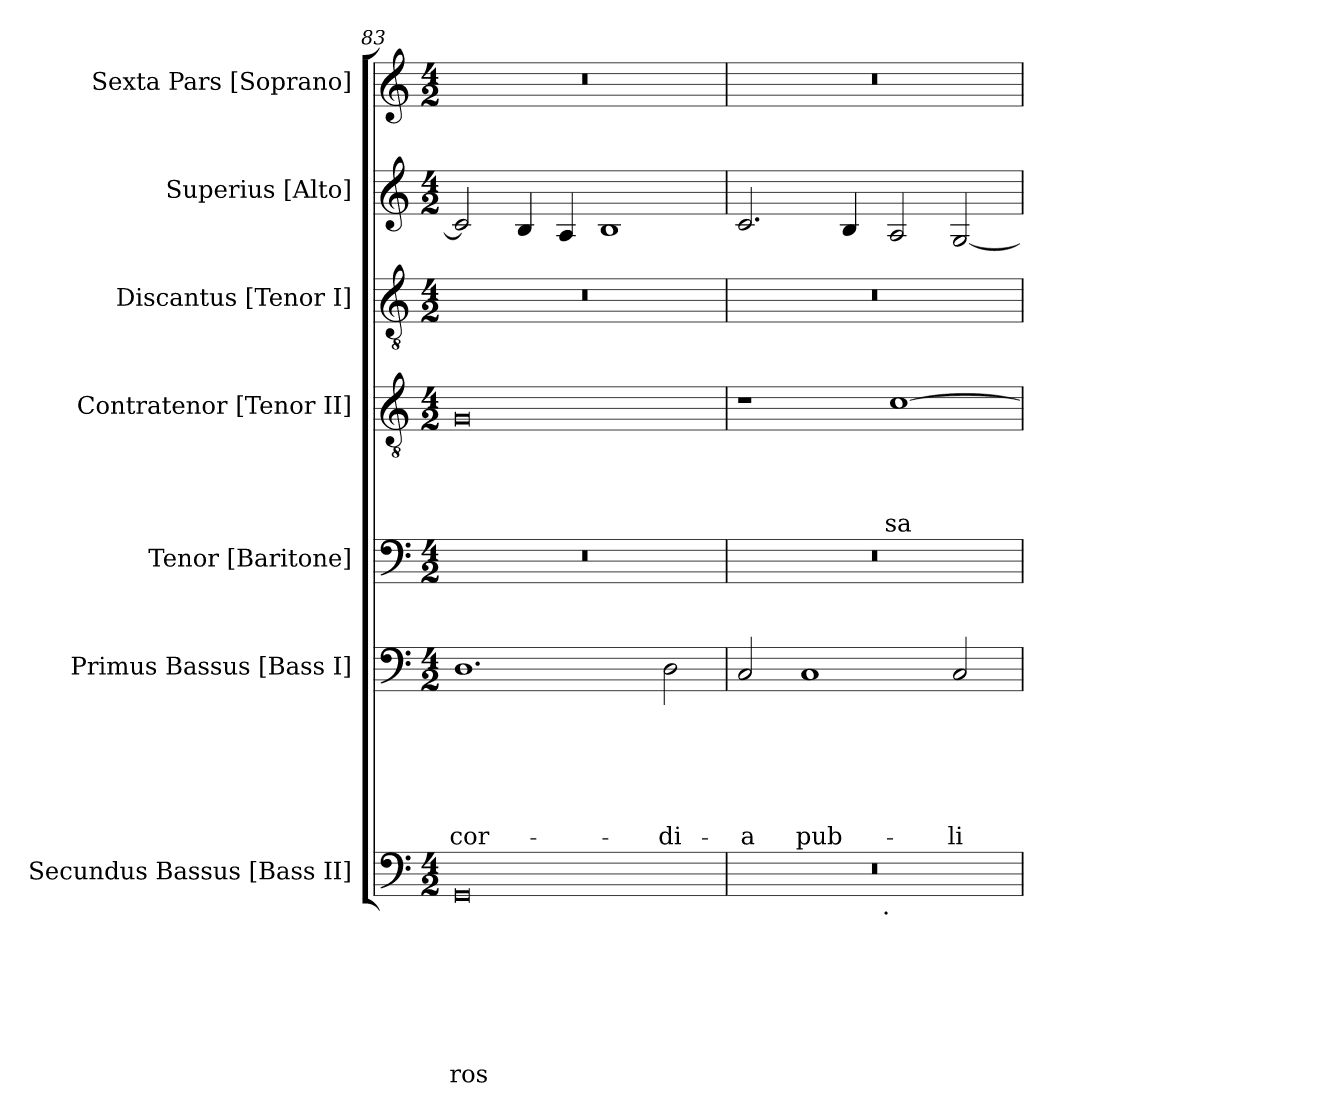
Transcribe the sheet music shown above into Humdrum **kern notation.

**kern	**text	**text	**text	**text	**text	**text	**text	**kern	**text	**text	**text	**text	**text	**text	**kern	**kern	**text	**text	**text	**text	**kern	**kern	**kern
*part7	*part7	*part7	*part7	*part7	*part7	*part7	*part7	*part6	*part6	*part6	*part6	*part6	*part6	*part6	*part5	*part4	*part4	*part4	*part4	*part4	*part3	*part2	*part1
*staff7	*staff7	*staff7	*staff7	*staff7	*staff7	*staff7	*staff7	*staff6	*staff6	*staff6	*staff6	*staff6	*staff6	*staff6	*staff5	*staff4	*staff4	*staff4	*staff4	*staff4	*staff3	*staff2	*staff1
*I"Secundus Bassus [Bass II]	*	*	*	*	*	*	*	*I"Primus Bassus [Bass I]	*	*	*	*	*	*	*I"Tenor [Baritone]	*I"Contratenor [Tenor II]	*	*	*	*	*I"Discantus [Tenor I]	*I"Superius [Alto]	*I"Sexta Pars [Soprano]
*I'B II	*	*	*	*	*	*	*	*I'B I	*	*	*	*	*	*	*I'Bar	*I'T II	*	*	*	*	*I'T I	*I'A	*I'S
*clefF4	*	*	*	*	*	*	*	*clefF4	*	*	*	*	*	*	*clefF4	*clefGv2	*	*	*	*	*clefGv2	*clefG2	*clefG2
*k[]	*	*	*	*	*	*	*	*k[]	*	*	*	*	*	*	*k[]	*k[]	*	*	*	*	*k[]	*k[]	*k[]
*C:	*	*	*	*	*	*	*	*C:	*	*	*	*	*	*	*C:	*C:	*	*	*	*	*C:	*C:	*C:
*M4/2	*	*	*	*	*	*	*	*M4/2	*	*	*	*	*	*	*M4/2	*M4/2	*	*	*	*	*M4/2	*M4/2	*M4/2
=83	=83	=83	=83	=83	=83	=83	=83	=83	=83	=83	=83	=83	=83	=83	=83	=83	=83	=83	=83	=83	=83	=83	=83
!	!	!	!	!	!	!	!LO:LY:b:rj	!	!	!	!	!	!	!LO:LY:b	!	!	!	!	!	!	!	!	!
0GG	.	.	.	.	.	.	-ros	1.D	.	.	.	.	.	-cor-	0r	0G	.	.	.	.	0r	2c/]	0r
.	.	.	.	.	.	.	.	.	.	.	.	.	.	.	.	.	.	.	.	.	.	4B/	.
.	.	.	.	.	.	.	.	.	.	.	.	.	.	.	.	.	.	.	.	.	.	4A/	.
.	.	.	.	.	.	.	.	.	.	.	.	.	.	.	.	.	.	.	.	.	.	1B	.
!	!	!	!	!	!	!	!	!	!	!	!	!	!	!LO:LY:b	!	!	!	!	!	!	!	!	!
.	.	.	.	.	.	.	.	2D\	.	.	.	.	.	-di-	.	.	.	.	.	.	.	.	.
=84	=84	=84	=84	=84	=84	=84	=84	=84	=84	=84	=84	=84	=84	=84	=84	=84	=84	=84	=84	=84	=84	=84	=84
!	!	!	!	!	!	!	!	!	!	!	!	!	!	!LO:LY:b	!	!	!	!	!	!	!	!	!
*^	*	*	*	*	*	*	*	*	*	*	*	*	*	*	*	*	*	*	*	*	*	*	*
0r	2ryy	.	.	.	.	.	.	.	2C/	.	.	.	.	.	-a	0r	1r	.	.	.	.	0r	2.c/	0r
!	!	!	!	!	!	!	!	!	!	!	!	!	!	!	!LO:LY:b	!	!	!	!	!	!	!	!	!
.	4ryy	.	.	.	.	.	.	.	1C	.	.	.	.	.	pub-	.	.	.	.	.	.	.	.	.
.	8...ryy	.	.	.	.	.	.	.	.	.	.	.	.	.	.	.	.	.	.	.	.	.	4B/	.
!	!LO:TX:b:t=.	!	!	!	!	!	!	!	!	!	!	!	!	!	!	!	!	!	!	!	!	!	!	!
.	1ryy	.	.	.	.	.	.	.	.	.	.	.	.	.	.	.	.	.	.	.	.	.	.	.
!	!	!	!	!	!	!	!	!	!	!	!	!	!	!	!	!	!	!	!	!	!LO:LY:b	!	!	!
.	.	.	.	.	.	.	.	.	.	.	.	.	.	.	.	.	[>1c	.	.	.	sa-	.	2A/	.
!	!	!	!	!	!	!	!	!	!	!	!	!	!	!	!LO:LY:b	!	!	!	!	!	!	!	!	!
.	.	.	.	.	.	.	.	.	2C/	.	.	.	.	.	-li-	.	.	.	.	.	.	.	[<2G/	.
.	64ryy	.	.	.	.	.	.	.	.	.	.	.	.	.	.	.	.	.	.	.	.	.	.	.
*v	*v	*	*	*	*	*	*	*	*	*	*	*	*	*	*	*	*	*	*	*	*	*	*	*
=	=	=	=	=	=	=	=	=	=	=	=	=	=	=	=	=	=	=	=	=	=	=	=
*-	*-	*-	*-	*-	*-	*-	*-	*-	*-	*-	*-	*-	*-	*-	*-	*-	*-	*-	*-	*-	*-	*-	*-
